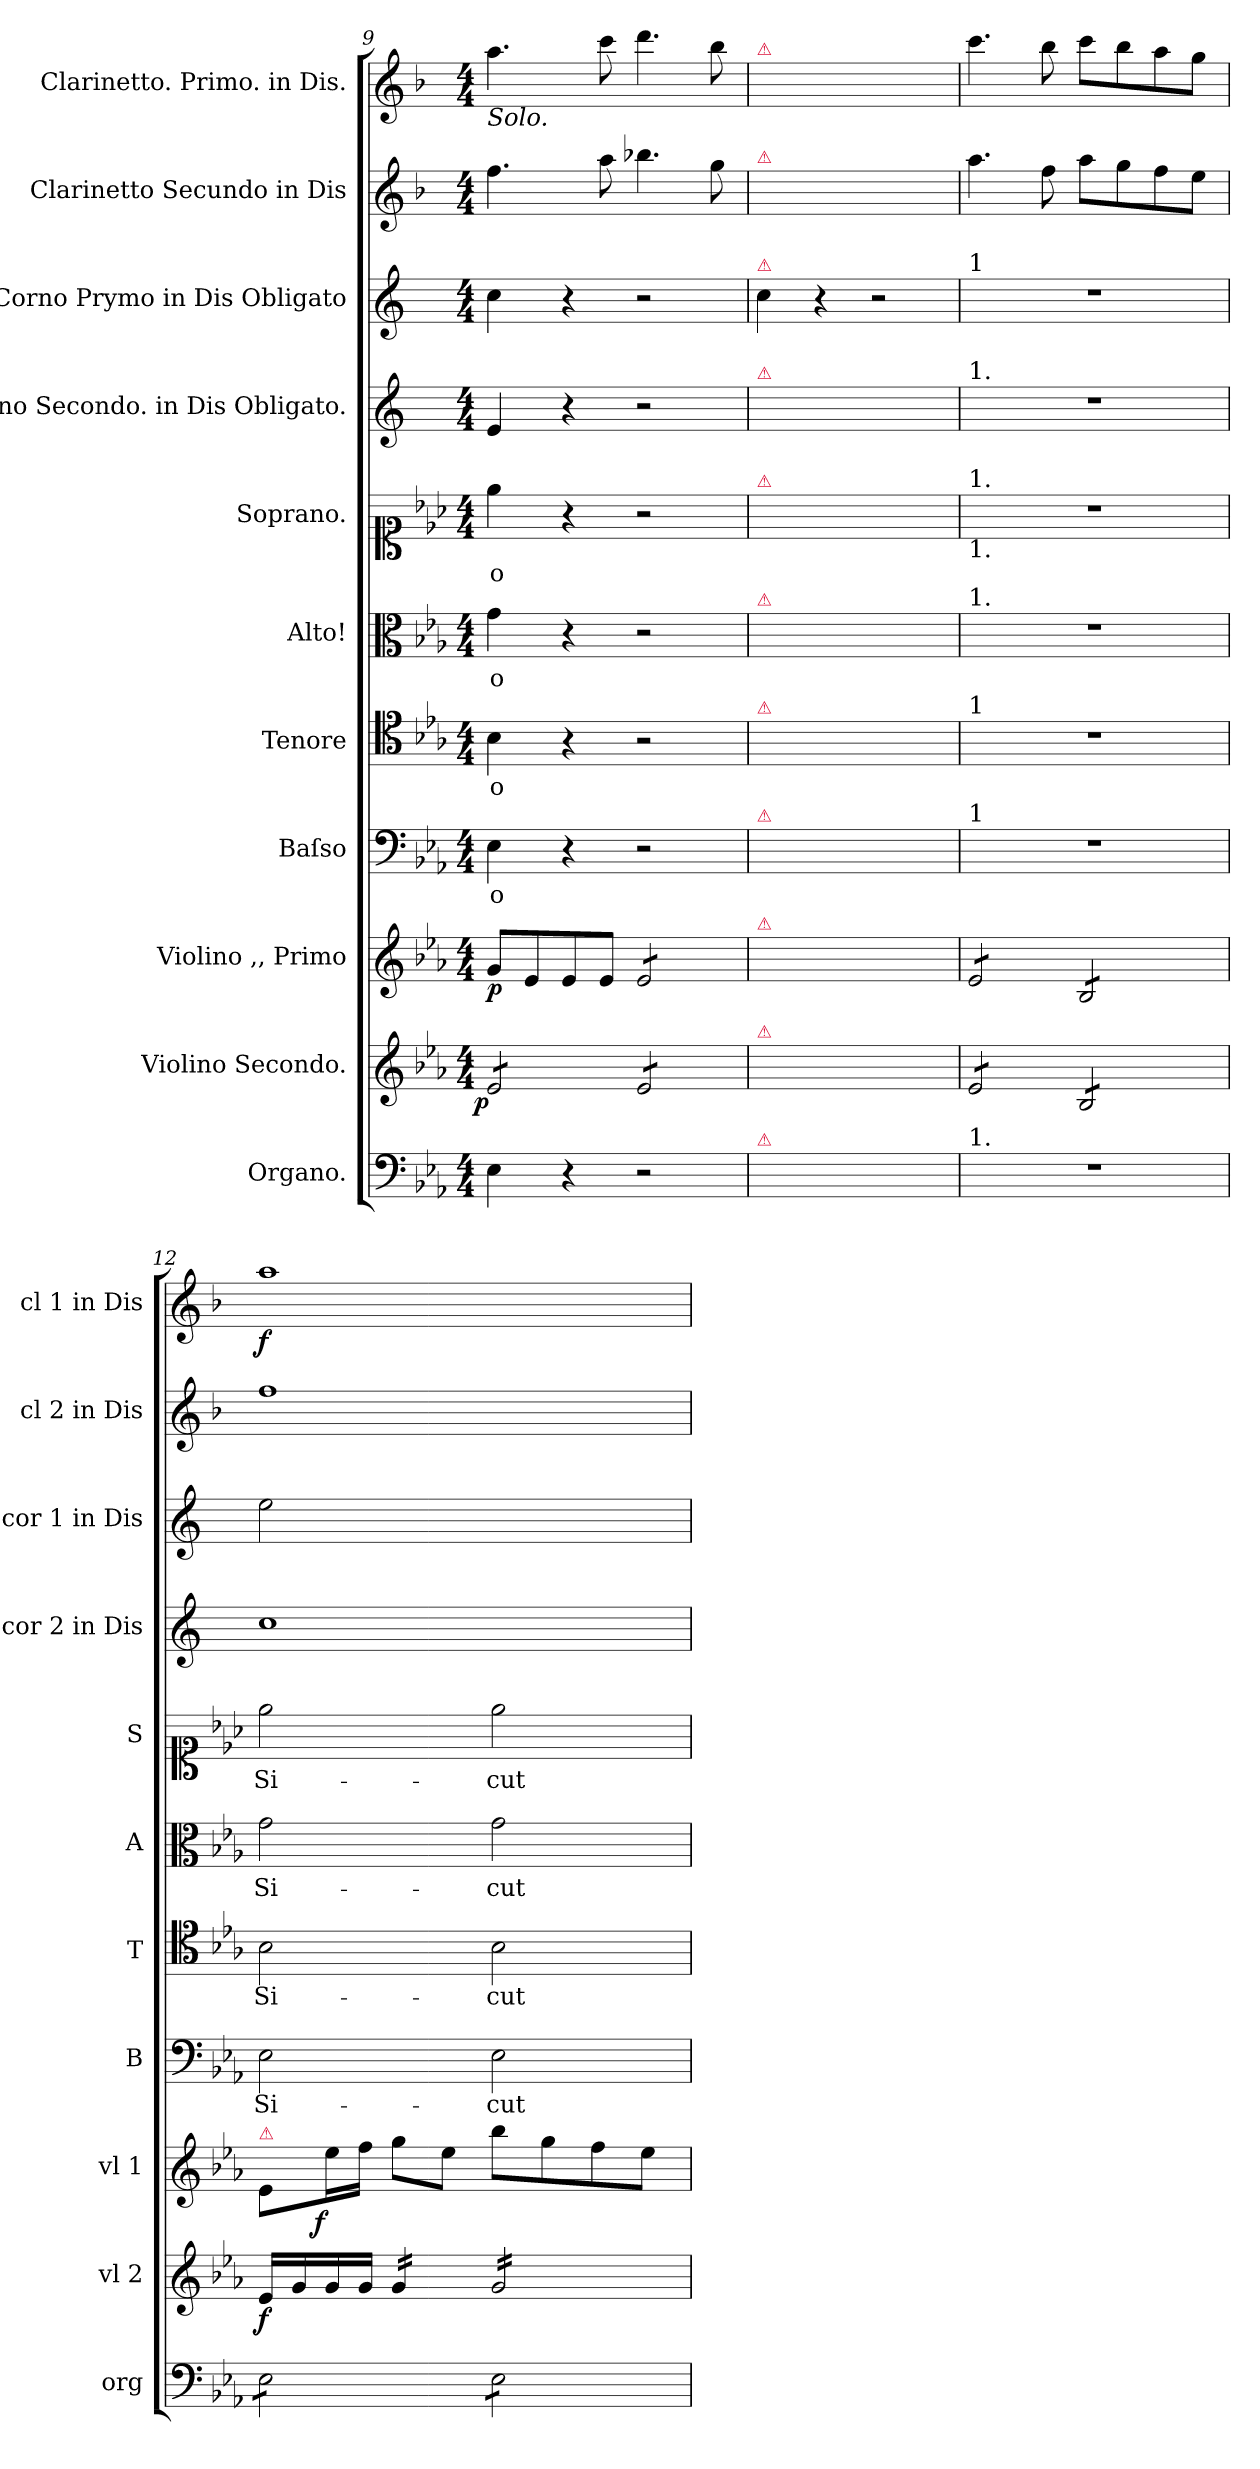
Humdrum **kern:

**kern	**kern	**dynam	**kern	**dynam	**kern	**text	**kern	**text	**kern	**text	**kern	**text	**kern	**kern	**kern	**kern	**dynam
*part11	*part10	*part10	*part9	*part9	*part8	*part8	*part7	*part7	*part6	*part6	*part5	*part5	*part4	*part3	*part2	*part1	*part1
*staff11	*staff10	*staff10	*staff9	*staff9	*staff8	*staff8	*staff7	*staff7	*staff6	*staff6	*staff5	*staff5	*staff4	*staff3	*staff2	*staff1	*staff1
*I"Organo.	*I"Violino Secondo.	*	*I"Violino ,, Primo	*	*I"Baſso	*	*I"Tenore	*	*I"Alto!	*	*I"Soprano.	*	*I"Corno Secondo. in Dis Obligato.	*I"Corno Prymo in Dis Obligato	*I"Clarinetto Secundo in Dis	*I"Clarinetto. Primo. in Dis.	*
*I'org	*I'vl 2	*	*I'vl 1	*	*I'B	*	*I'T	*	*I'A	*	*I'S	*	*I'cor 2 in Dis	*I'cor 1 in Dis	*I'cl 2 in Dis	*I'cl 1 in Dis	*
*clefF4	*clefG2	*	*clefG2	*	*clefF4	*	*clefC4	*	*clefC3	*	*clefC1	*	*clefG2	*clefG2	*clefG2	*clefG2	*
*	*	*	*	*	*	*	*	*	*	*	*	*	*ITrd5c9	*ITrd5c9	*ITrd1c2	*ITrd1c2	*
*k[b-e-a-]	*k[b-e-a-]	*	*k[b-e-a-]	*	*k[b-e-a-]	*	*k[b-e-a-]	*	*k[b-e-a-]	*	*k[b-e-a-]	*	*k[b-e-a-]	*k[b-e-a-]	*k[b-e-a-]	*k[b-e-a-]	*
*E-:	*E-:	*	*E-:	*	*E-:	*	*E-:	*	*E-:	*	*E-:	*	*E-:	*E-:	*E-:	*E-:	*
*M4/4	*M4/4	*	*M4/4	*	*M4/4	*	*M4/4	*	*M4/4	*	*M4/4	*	*M4/4	*M4/4	*M4/4	*M4/4	*
=9	=9	=9	=9	=9	=9	=9	=9	=9	=9	=9	=9	=9	=9	=9	=9	=9	=9
!	!	!	!	!	!	!	!	!	!	!	!	!	!	!	!	!LO:TX:b:i:t=Solo.	!
!	!	!LO:DY:rj	!	!	!	!	!	!	!	!	!	!	!	!	!	!	!
*	*tremolo	*	*	*	*	*	*	*	*	*	*	*	*	*	*	*	*
4E-\	8e-/L	p.	8g/L	p	4E-\	-o	4B-\	-o	4g\	-o	4ee-\	-o	4G/	4e-\	4.ee-\	4.gg\	.
.	8e-/	.	8e-/	.	.	.	.	.	.	.	.	.	.	.	.	.	.
4r	8e-/	.	8e-/	.	4r	.	4r	.	4r	.	4r	.	4r	4r	.	.	.
.	8e-/J	.	8e-/J	.	.	.	.	.	.	.	.	.	.	.	8gg\	8bb-\	.
*	*	*	*tremolo	*	*	*	*	*	*	*	*	*	*	*	*	*	*
2r	8e-/L	.	8e-/L	.	2r	.	2r	.	2r	.	2r	.	2r	2r	4.aa-X\	4.ccc\	.
.	8e-/	.	8e-/	.	.	.	.	.	.	.	.	.	.	.	.	.	.
.	8e-/	.	8e-/	.	.	.	.	.	.	.	.	.	.	.	.	.	.
.	8e-/J	.	8e-/J	.	.	.	.	.	.	.	.	.	.	.	8ff\	8aa-\	.
=10	=10	=10	=10	=10	=10	=10	=10	=10	=10	=10	=10	=10	=10	=10	=10	=10	=10
!	!	!	!	!	!	!	!	!	!	!	!	!	!	!	!	!LO:TX:a:color=crimson:t=⚠	!
!	!	!	!	!	!	!	!	!	!	!	!	!	!	!	!LO:TX:a:color=crimson:t=⚠	!	!
!	!	!	!	!	!	!	!	!	!	!	!	!	!	!LO:TX:a:color=crimson:t=⚠	!	!	!
!	!	!	!	!	!	!	!	!	!	!	!	!	!LO:TX:a:color=crimson:t=⚠	!	!	!	!
!	!	!	!	!	!	!	!	!	!	!	!LO:TX:a:color=crimson:t=⚠	!	!	!	!	!	!
!	!	!	!	!	!	!	!	!	!LO:TX:a:color=crimson:t=⚠	!	!	!	!	!	!	!	!
!	!	!	!	!	!	!	!LO:TX:a:color=crimson:t=⚠	!	!	!	!	!	!	!	!	!	!
!	!	!	!	!	!LO:TX:a:color=crimson:t=⚠	!	!	!	!	!	!	!	!	!	!	!	!
!	!	!	!LO:TX:a:color=crimson:t=⚠	!	!	!	!	!	!	!	!	!	!	!	!	!	!
!	!LO:TX:a:color=crimson:t=⚠	!	!	!	!	!	!	!	!	!	!	!	!	!	!	!	!
!LO:TX:a:color=crimson:t=⚠	!	!	!	!	!	!	!	!	!	!	!	!	!	!	!	!	!
1ryy	1ryy	.	1ryy	.	1ryy	.	1ryy	.	1ryy	.	1ryy	.	1ryy	4e-\	1ryy	1ryy	.
.	.	.	.	.	.	.	.	.	.	.	.	.	.	4r	.	.	.
.	.	.	.	.	.	.	.	.	.	.	.	.	.	2r	.	.	.
=11	=11	=11	=11	=11	=11	=11	=11	=11	=11	=11	=11	=11	=11	=11	=11	=11	=11
!	!	!	!	!	!	!	!	!	!	!	!	!	!	!LO:TX:a:t=1	!	!	!
!	!	!	!	!	!	!	!	!	!	!	!	!	!LO:TX:a:t=1.	!	!	!	!
!	!	!	!	!	!	!	!	!	!	!	!LO:TX:a:t=1.	!	!	!	!	!	!
!	!	!	!	!	!	!	!	!	!	!	!LO:TX:b:t=1.	!	!	!	!	!	!
!	!	!	!	!	!	!	!	!	!LO:TX:a:t=1.	!	!	!	!	!	!	!	!
!	!	!	!	!	!	!	!LO:TX:a:t=1	!	!	!	!	!	!	!	!	!	!
!	!	!	!	!	!LO:TX:a:t=1	!	!	!	!	!	!	!	!	!	!	!	!
!LO:TX:a:t=1.	!	!	!	!	!	!	!	!	!	!	!	!	!	!	!	!	!
1r	8e-/L	.	8e-/L	.	1r	.	1r	.	1r	.	1r	.	1r	1r	4.gg\	4.bb-\	.
.	8e-/	.	8e-/	.	.	.	.	.	.	.	.	.	.	.	.	.	.
.	8e-/	.	8e-/	.	.	.	.	.	.	.	.	.	.	.	.	.	.
.	8e-/J	.	8e-/J	.	.	.	.	.	.	.	.	.	.	.	8ee-\	8aa-\	.
.	8B-/L	.	8B-/L	.	.	.	.	.	.	.	.	.	.	.	8gg\L	8bb-\L	.
.	8B-/	.	8B-/	.	.	.	.	.	.	.	.	.	.	.	8ff\	8aa-\	.
.	8B-/	.	8B-/	.	.	.	.	.	.	.	.	.	.	.	8ee-\	8gg\	.
.	8B-/J	.	8B-/J	.	.	.	.	.	.	.	.	.	.	.	8dd\J	8ff\J	.
*	*	*	*Xtremolo	*	*	*	*	*	*	*	*	*	*	*	*	*	*
*	*Xtremolo	*	*	*	*	*	*	*	*	*	*	*	*	*	*	*	*
=12	=12	=12	=12	=12	=12	=12	=12	=12	=12	=12	=12	=12	=12	=12	=12	=12	=12
!	!	!	!LO:TX:a:color=crimson:t=⚠	!	!	!	!	!	!	!	!	!	!	!	!	!	!
!	!	!	!	!	!	!	!	!	!	!	!	!	!	!LO:N:vis=2	!	!	!
*tremolo	*	*	*	*	*	*	*	*	*	*	*	*	*	*	*	*	*
8E-\L	16e-/LL	f	8e-/L	.	2E-\	Si-	2B-\	Si-	2g\	Si-	2ee-\	Si-	1e-	1g	1ee-	1gg	f
.	16g/	.	.	.	.	.	.	.	.	.	.	.	.	.	.	.	.
!	!	!	!	!LO:DY:rj	!	!	!	!	!	!	!	!	!	!	!	!	!
8E-\	16g/	.	16ee-\L	f	.	.	.	.	.	.	.	.	.	.	.	.	.
.	16g/JJ	.	16ff\JJ	.	.	.	.	.	.	.	.	.	.	.	.	.	.
*	*tremolo	*	*	*	*	*	*	*	*	*	*	*	*	*	*	*	*
8E-\	16g/LL	.	8gg\L	.	.	.	.	.	.	.	.	.	.	.	.	.	.
.	16g/	.	.	.	.	.	.	.	.	.	.	.	.	.	.	.	.
8E-\J	16g/	.	8ee-\J	.	.	.	.	.	.	.	.	.	.	.	.	.	.
.	16g/JJ	.	.	.	.	.	.	.	.	.	.	.	.	.	.	.	.
8E-\L	16g/LL	.	8bb-\L	.	2E-\	-cut	2B-\	-cut	2g\	-cut	2ee-\	-cut	.	.	.	.	.
.	16g/	.	.	.	.	.	.	.	.	.	.	.	.	.	.	.	.
8E-\	16g/	.	8gg\	.	.	.	.	.	.	.	.	.	.	.	.	.	.
.	16g/	.	.	.	.	.	.	.	.	.	.	.	.	.	.	.	.
8E-\	16g/	.	8ff\	.	.	.	.	.	.	.	.	.	.	.	.	.	.
.	16g/	.	.	.	.	.	.	.	.	.	.	.	.	.	.	.	.
8E-\J	16g/	.	8ee-\J	.	.	.	.	.	.	.	.	.	.	.	.	.	.
*Xtremolo	*	*	*	*	*	*	*	*	*	*	*	*	*	*	*	*	*
.	16g/JJ	.	.	.	.	.	.	.	.	.	.	.	.	.	.	.	.
*	*Xtremolo	*	*	*	*	*	*	*	*	*	*	*	*	*	*	*	*
=	=	=	=	=	=	=	=	=	=	=	=	=	=	=	=	=	=
*-	*-	*-	*-	*-	*-	*-	*-	*-	*-	*-	*-	*-	*-	*-	*-	*-	*-
